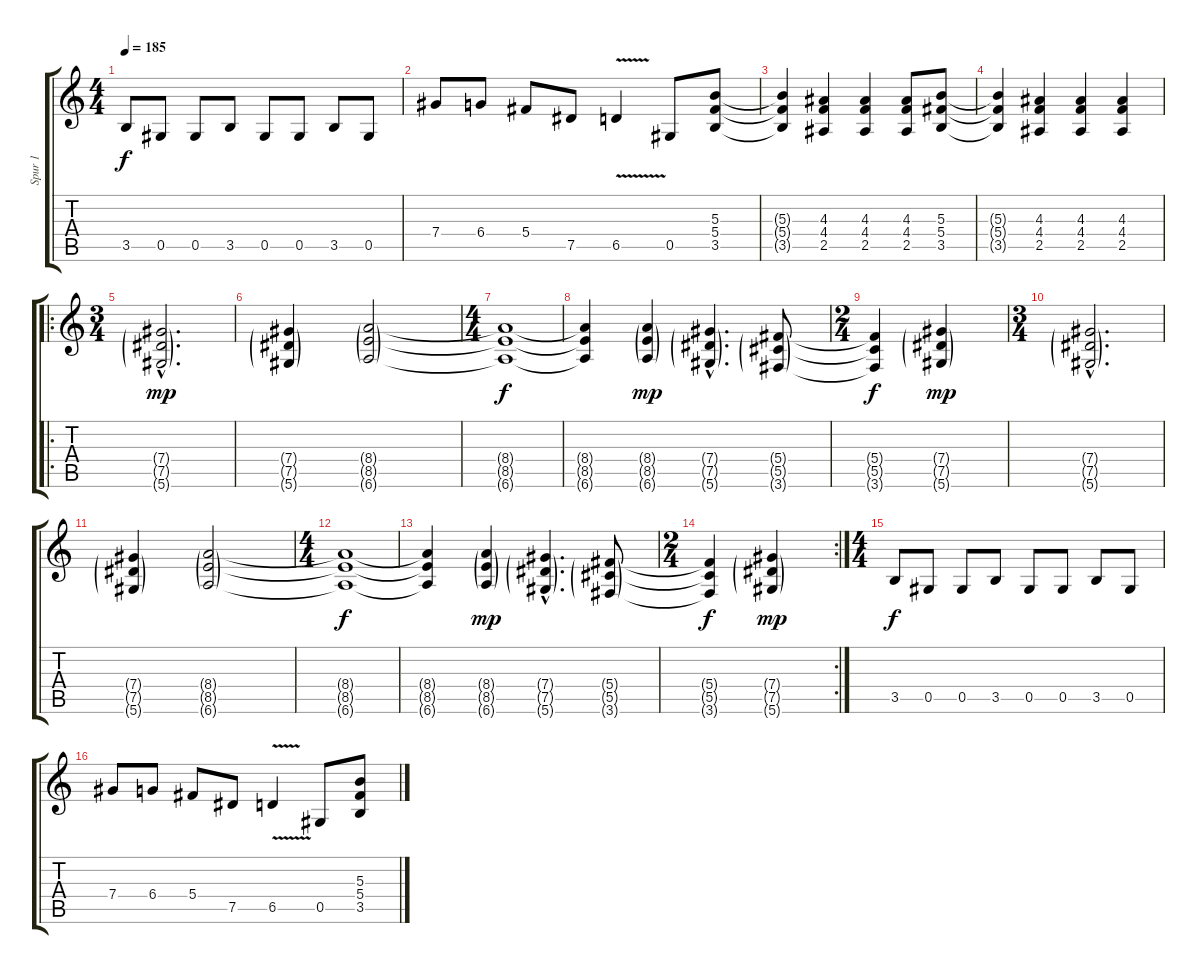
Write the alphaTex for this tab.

\track ("Spur 1" "Spur 1") {instrument distortionguitar}
\staff {score tabs}
\tuning (Eb4 Bb3 Gb3 Db3 Ab2 Eb2) {hide}
\ts (4 4)
\tempo 185
\clef g2
\ks c
3.5.8{dy f} 0.5.8 0.5.8 3.5.8 0.5.8 0.5.8 3.5.8 0.5.8 |
7.4.8 6.4.8 5.4.8 7.5.8 6.5{v}.4 0.5.8 (5.3 5.4 3.5).8 |
(5.3{t} 5.4{t} 3.5{t}).4 (4.3 4.4 2.5).4 (4.3 4.4 2.5).4 (4.3 4.4 2.5).8 (5.3 5.4 3.5).8 |
(5.3{t} 5.4{t} 3.5{t}).4 (4.3 4.4 2.5).4 (4.3 4.4 2.5).4 (4.3 4.4 2.5).4 |
\ro
\ts (3 4)
(7.4{g hac} 7.5{g hac} 5.6{g hac}).2{d dy mp} |
(7.4{g} 7.5{g} 5.6{g}).4 (8.4{g} 8.5{g} 6.6{g}).2 |
\ts (4 4)
(8.4{t} 8.5{t} 6.6{t}).1{dy f} |
(8.4{t} 8.5{t} 6.6{t}).4 (8.4{g} 8.5{g} 6.6{g}).4{dy mp} (7.4{g hac} 7.5{g hac} 5.6{g hac}).4{d} (5.4{g} 5.5{g} 3.6{g}).8 |
\ts (2 4)
(5.4{t} 5.5{t} 3.6{t}).4{dy f} (7.4{g} 7.5{g} 5.6{g}).4{dy mp} |
\ts (3 4)
(7.4{g hac} 7.5{g hac} 5.6{g hac}).2{d} |
(7.4{g} 7.5{g} 5.6{g}).4 (8.4{g} 8.5{g} 6.6{g}).2 |
\ts (4 4)
(8.4{t} 8.5{t} 6.6{t}).1{dy f} |
(8.4{t} 8.5{t} 6.6{t}).4 (8.4{g} 8.5{g} 6.6{g}).4{dy mp} (7.4{g hac} 7.5{g hac} 5.6{g hac}).4{d} (5.4{g} 5.5{g} 3.6{g}).8 |
\rc 2
\ts (2 4)
(5.4{t} 5.5{t} 3.6{t}).4{dy f} (7.4{g} 7.5{g} 5.6{g}).4{dy mp} |
\ts (4 4)
3.5.8{dy f} 0.5.8 0.5.8 3.5.8 0.5.8 0.5.8 3.5.8 0.5.8 |
7.4.8 6.4.8 5.4.8 7.5.8 6.5{v}.4 0.5.8 (5.3 5.4 3.5).8
